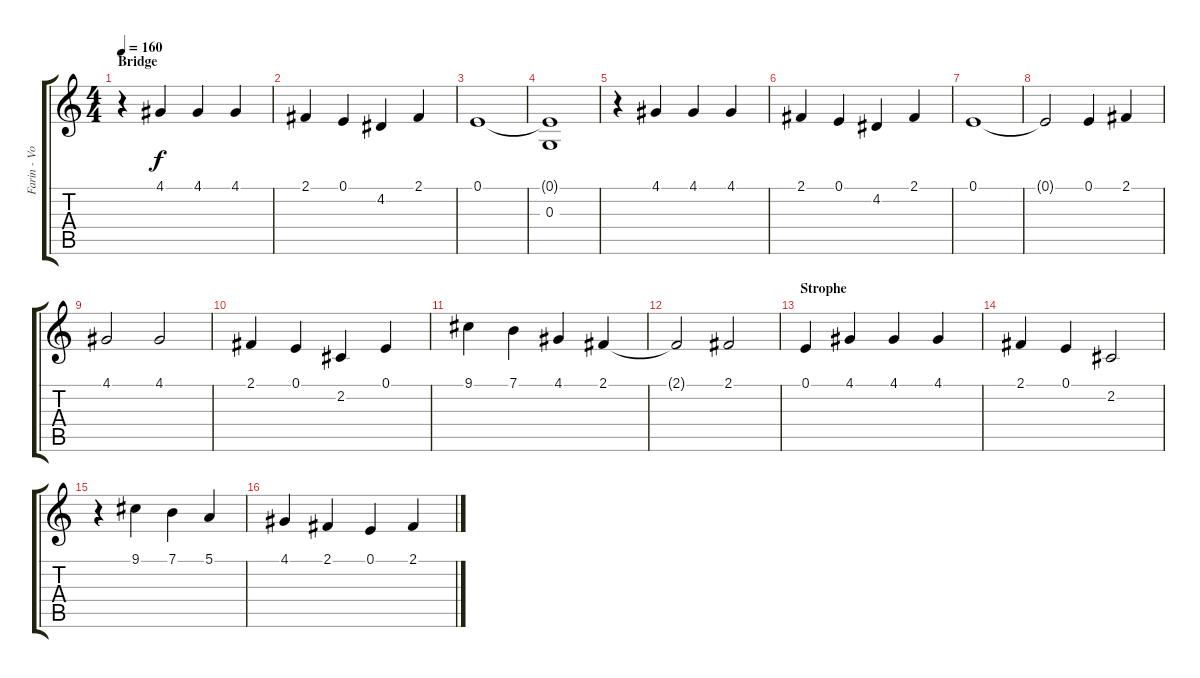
\track ("Farin - Voice" "Farin - Vo") {instrument lead1square}
\staff {score tabs}
\tuning (E4 B3 G3 D3 A2 E2) {hide}
\ts (4 4)
\section ("" "Bridge")
\tempo 160
\clef g2
\ks c
r.4{dy f} 4.1.4 4.1.4 4.1.4 |
2.1.4 0.1.4 4.2.4 2.1.4 |
0.1.1 |
(0.1{t} 0.3).1 |
r.4 4.1.4 4.1.4 4.1.4 |
2.1.4 0.1.4 4.2.4 2.1.4 |
0.1.1 |
0.1{t}.2 0.1.4 2.1.4 |
4.1.2 4.1.2 |
2.1.4 0.1.4 2.2.4 0.1.4 |
9.1.4 7.1.4 4.1.4 2.1.4 |
2.1{t}.2 2.1.2 |
\section ("" "Strophe")
0.1.4 4.1.4 4.1.4 4.1.4 |
2.1.4 0.1.4 2.2.2 |
r.4 9.1.4 7.1.4 5.1.4 |
4.1.4 2.1.4 0.1.4 2.1.4
